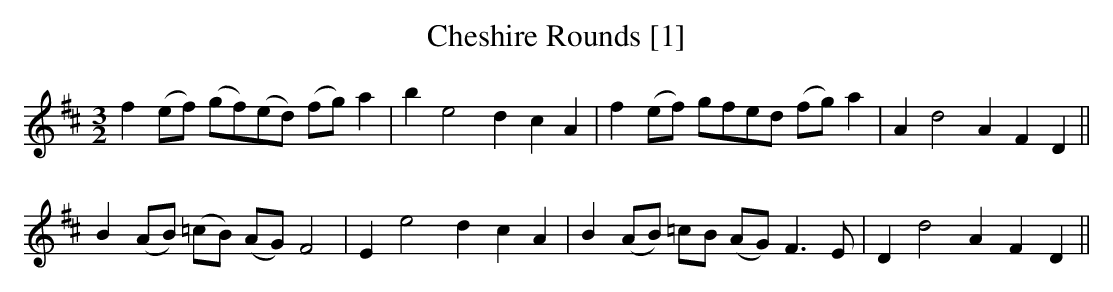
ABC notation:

X:1
T:Cheshire Rounds [1]
M:3/2
L:1/8
K:D
f2 (ef) (gf)(ed) (fg)a2|b2 e4 d2c2A2|f2 (ef) gfed (fg) a2|A2 d4 A2F2D2||
B2 (AB) (=cB) (AG) F4|E2 e4 d2c2A2|B2 (AB) =cB (AG) F3E|D2 d4 A2F2D2||
